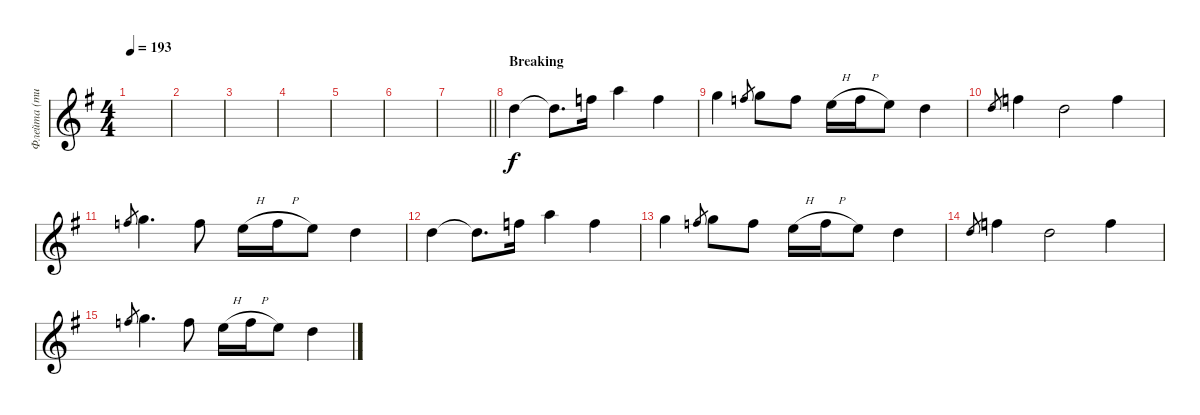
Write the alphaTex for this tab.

\track ("Флейта (тин вистл)" "Флейта (ти") {instrument flute}
\staff {score}
\tuning (E4 B3 G3 D3 A2 E2) {hide}
\ts (4 4)
\tempo 193
\clef g2
\ks eminor
|
|
|
|
|
|
\barLineRight lightlight
|
\section ("" "Breaking")
10.1.4 10.1{t}.8{d} 13.1.16 17.1.4 13.1.4 |
15.1.4 13.1.8{gr} 15.1.8 13.1.8 12.1{h}.16 13.1{h}.16 12.1.8 10.1.4 |
10.1.8{gr} 13.1.4 10.1.2 13.1.4 |
13.1.8{gr} 15.1.4{d} 13.1.8 12.1{h}.16 13.1{h}.16 12.1.8 10.1.4 |
10.1.4 10.1{t}.8{d} 13.1.16 17.1.4 13.1.4 |
15.1.4 13.1.8{gr} 15.1.8 13.1.8 12.1{h}.16 13.1{h}.16 12.1.8 10.1.4 |
10.1.8{gr} 13.1.4 10.1.2 13.1.4 |
13.1.8{gr} 15.1.4{d} 13.1.8 12.1{h}.16 13.1{h}.16 12.1.8 10.1.4
